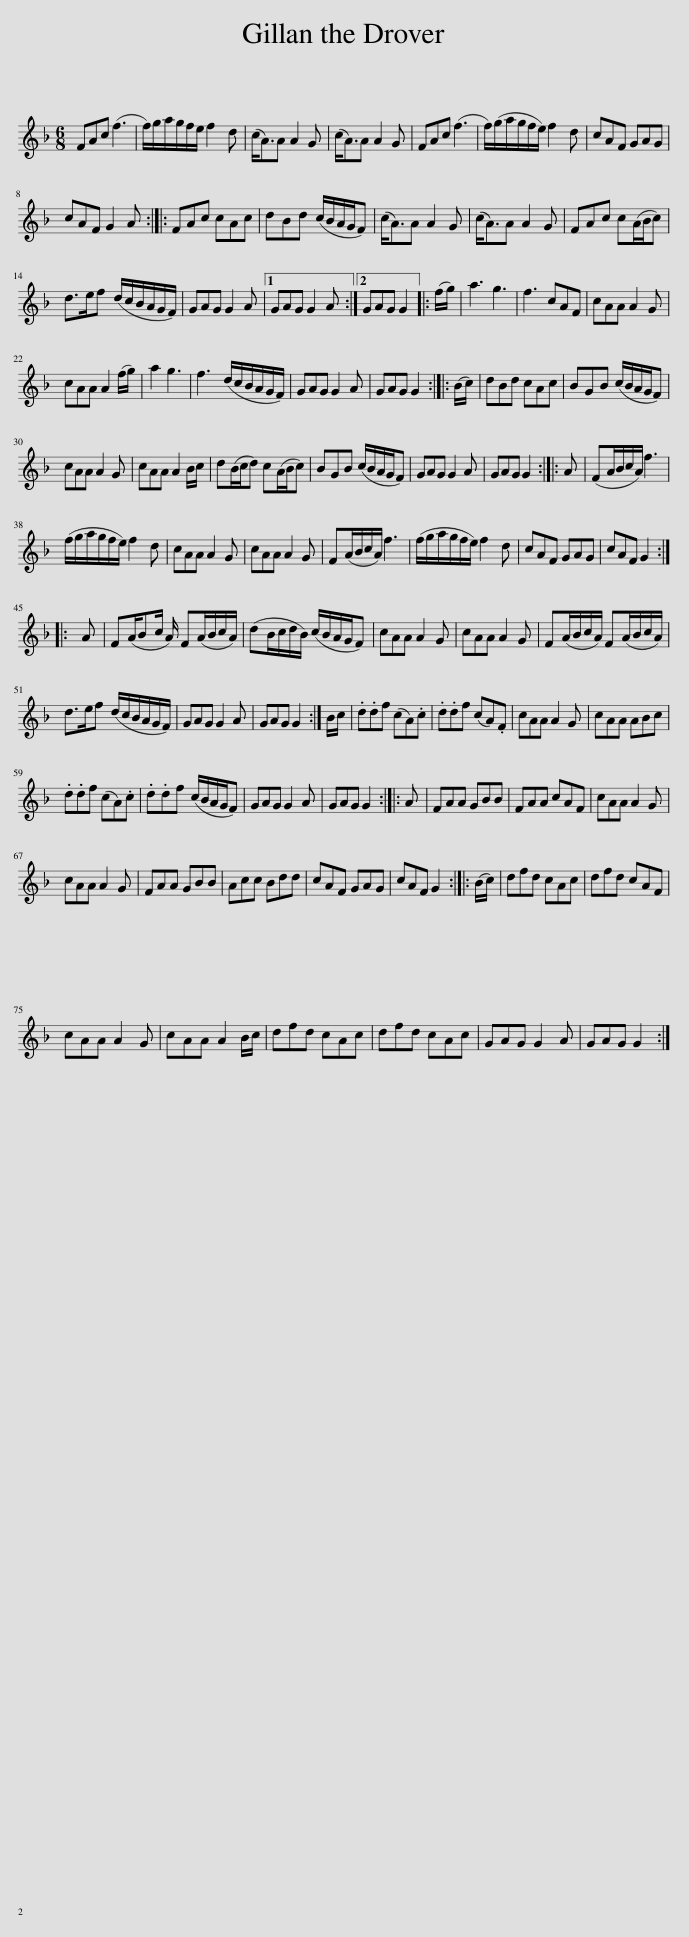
X:1
L:1/8
M:6/8
I:linebreak $
K:F
V:1 treble
V:1
 FAc (f3 | f/)g/a/g/f/e/ f2 d | (c<A)A A2 G | (c<A)A A2 G | FAc (f3 | %5
 f/)(g/a/g/f/e/) f2 d | cAF GAG |$ cAF G2 A :: FAc cAc | dBd (c/B/A/G/F) | %10
 (c<A)A A2 G | (c<A)A A2 G | FAc c(A/B/c) |$ d>ef (d/c/B/A/G/F/) | GAG G2 A |1 %15
 GAG G2 A :|2 GAG G2 |: (f/g/) | a3 g3 | f3 cAF | %20
 cAA A2 G |$ cAA A2 (f/g/) | a2 g3 | f3 (d/c/B/A/G/F/) | GAG G2 A | %25
 GAG G2 :: (B/c/) | dBd cAc | BGB (c/B/A/G/F) |$ cAA A2 G | %30
 cAA A2 B/c/ | d(B/c/d) c(A/B/c) | BGB (c/B/A/G/F) | GAG G2 A | GAG G2 :: %35
 A | (FA/B/c/A/) f3 |$ (f/g/a/g/f/e/) f2 d | cAA A2 G | cAA A2 G | %40
 F(A/B/c/A/) f3 | (f/g/a/g/f/e/) f2 d | cAF GAG | cAF G2 ::$ A | %45
 F(A/Bc/ A/) F(A/B/c/A/) | (dB/c/d/B/) (c/B/A/G/F) | cAA A2 G | cAA A2 G | F(A/B/c/A/) F(A/B/c/A/) |$ %50
 d>ef (d/c/B/A/G/F/) | GAG G2 A | GAG G2 :| B/c/ | .d.df (cA).c | %55
 .d.df (cA).F | cAA A2 G | cAA ABc |$ .d.df (cA).c | .d.df (c/B/A/G/F) | %60
 GAG G2 A | GAG G2 :: A | FAA GBB | FAA cAF | %65
 cAA A2 G |$ cAA A2 G | FAA GBB | Acc Bdd | cAF GAG | %70
 cAF G2 :: (B/c/) | dfd cAc | dfd cAF |$ cAA A2 G | %75
 cAA A2 B/c/ | dfd cAc | dfd cAc | GAG G2 A | GAG G2 :| %80
